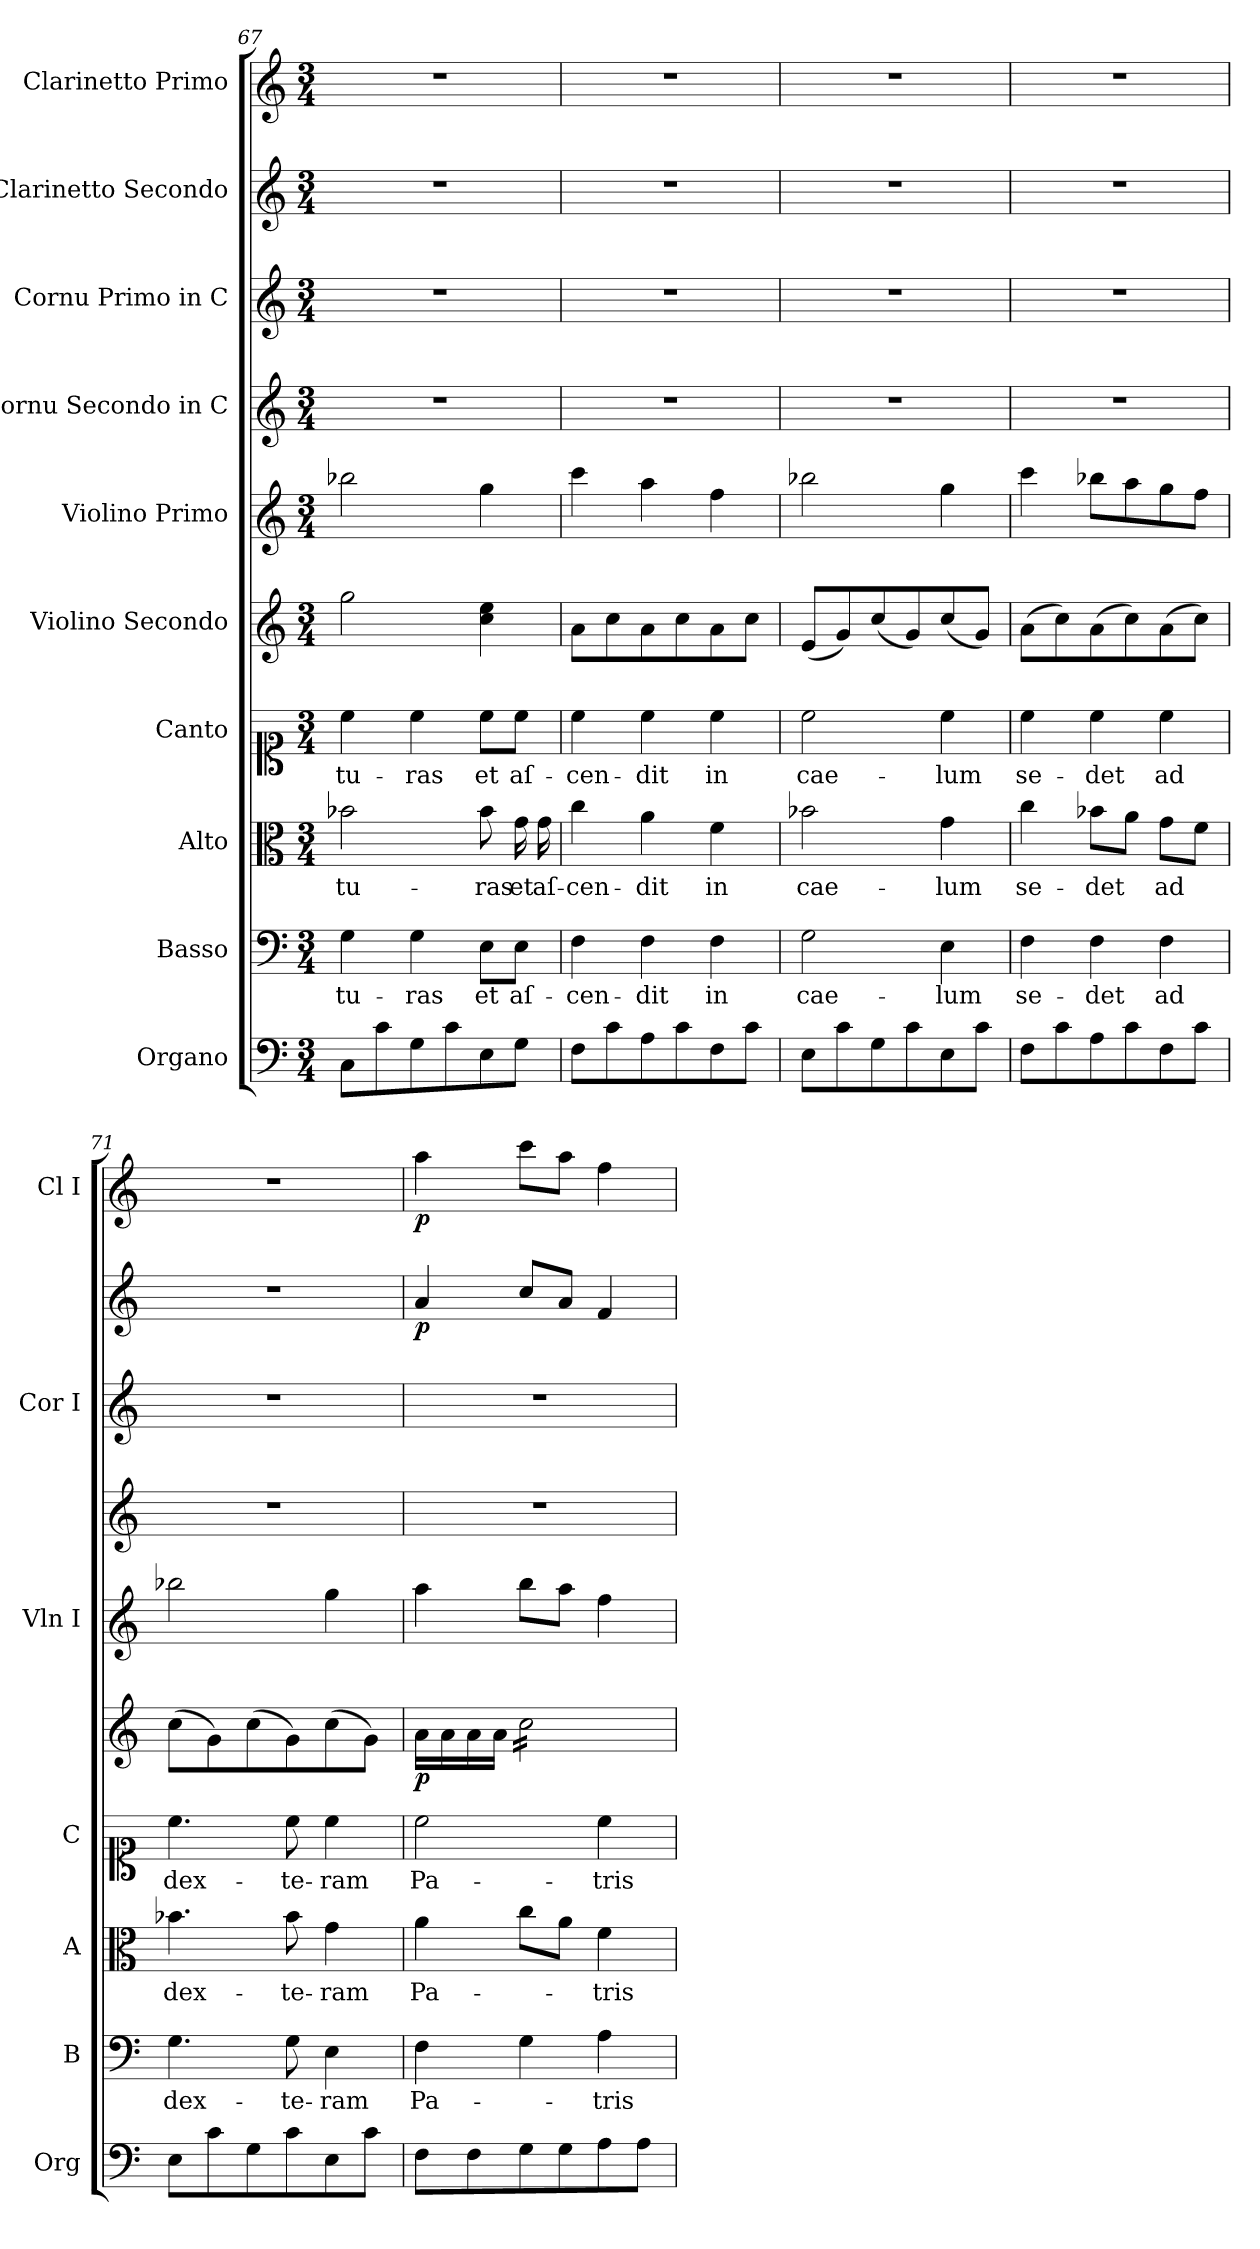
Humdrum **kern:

**kern	**kern	**text	**kern	**text	**kern	**text	**kern	**dynam	**kern	**kern	**kern	**kern	**dynam	**kern	**dynam
*part10	*part9	*part9	*part8	*part8	*part7	*part7	*part6	*part6	*part5	*part4	*part3	*part2	*part2	*part1	*part1
*staff10	*staff9	*staff9	*staff8	*staff8	*staff7	*staff7	*staff6	*staff6	*staff5	*staff4	*staff3	*staff2	*staff2	*staff1	*staff1
*I"Organo	*I"Basso	*	*I"Alto	*	*I"Canto	*	*I"Violino Secondo	*	*I"Violino Primo	*I"Cornu Secondo in C	*I"Cornu Primo in C	*I"Clarinetto Secondo	*	*I"Clarinetto Primo	*
*I'Org	*I'B	*	*I'A	*	*I'C	*	*	*	*I'Vln I	*	*I'Cor I	*	*	*I'Cl I	*
*clefF4	*clefF4	*	*clefC3	*	*clefC1	*	*clefG2	*	*clefG2	*clefG2	*clefG2	*clefG2	*	*clefG2	*
*k[]	*k[]	*	*k[]	*	*k[]	*	*k[]	*	*k[]	*k[]	*k[]	*k[]	*	*k[]	*
*C:	*C:	*	*C:	*	*C:	*	*C:	*	*C:	*C:	*C:	*C:	*	*C:	*
*M3/4	*M3/4	*	*M3/4	*	*M3/4	*	*M3/4	*	*M3/4	*M3/4	*M3/4	*M3/4	*	*M3/4	*
=67	=67	=67	=67	=67	=67	=67	=67	=67	=67	=67	=67	=67	=67	=67	=67
8CL	4G	-tu-	2b-X	-tu-	4cc	-tu-	2gg	.	2bb-X	2.r	2.r	2.r	.	2.r	.
8c	.	.	.	.	.	.	.	.	.	.	.	.	.	.	.
8G	4G	-ras	.	.	4cc	-ras	.	.	.	.	.	.	.	.	.
8c	.	.	.	.	.	.	.	.	.	.	.	.	.	.	.
8E	8E\L	et	8b-	-ras	8cc\L	et	4cc 4ee	.	4gg	.	.	.	.	.	.
8GJ	8E\J	aſ-	16g	et	8cc\J	aſ-	.	.	.	.	.	.	.	.	.
.	.	.	16g	aſ-	.	.	.	.	.	.	.	.	.	.	.
=68	=68	=68	=68	=68	=68	=68	=68	=68	=68	=68	=68	=68	=68	=68	=68
8FL	4F	-cen-	4cc	-cen-	4cc	-cen-	8aL	.	4ccc	2.r	2.r	2.r	.	2.r	.
8c	.	.	.	.	.	.	8cc	.	.	.	.	.	.	.	.
8A	4F	-dit	4a	-dit	4cc	-dit	8a	.	4aa	.	.	.	.	.	.
8c	.	.	.	.	.	.	8cc	.	.	.	.	.	.	.	.
8F	4F	in	4f	in	4cc	in	8a	.	4ff	.	.	.	.	.	.
8cJ	.	.	.	.	.	.	8ccJ	.	.	.	.	.	.	.	.
=69	=69	=69	=69	=69	=69	=69	=69	=69	=69	=69	=69	=69	=69	=69	=69
8EL	2G	cae-	2b-X	cae-	2cc	cae-	(<8eL	.	2bb-X	2.r	2.r	2.r	.	2.r	.
8c	.	.	.	.	.	.	8g)	.	.	.	.	.	.	.	.
8G	.	.	.	.	.	.	(<8cc	.	.	.	.	.	.	.	.
8c	.	.	.	.	.	.	8g)	.	.	.	.	.	.	.	.
8E	4E	-lum	4g	-lum	4cc	-lum	(<8cc	.	4gg	.	.	.	.	.	.
8cJ	.	.	.	.	.	.	8gJ)	.	.	.	.	.	.	.	.
=70	=70	=70	=70	=70	=70	=70	=70	=70	=70	=70	=70	=70	=70	=70	=70
8FL	4F	se-	4cc	se-	4cc	se-	(>8aL	.	4ccc	2.r	2.r	2.r	.	2.r	.
8c	.	.	.	.	.	.	8cc)	.	.	.	.	.	.	.	.
8A	4F	-det	8b-XL	-det	4cc	-det	(>8a	.	8bb-XL	.	.	.	.	.	.
8c	.	.	8aJ	.	.	.	8cc)	.	8aa	.	.	.	.	.	.
8F	4F	ad	8gL	ad	4cc	ad	(>8a	.	8gg	.	.	.	.	.	.
8cJ	.	.	8fJ	.	.	.	8ccJ)	.	8ffJ	.	.	.	.	.	.
=71	=71	=71	=71	=71	=71	=71	=71	=71	=71	=71	=71	=71	=71	=71	=71
8EL	4.G	dex-	4.b-X	dex-	4.cc	dex-	(>8cc\L	.	2bb-X	2.r	2.r	2.r	.	2.r	.
8c	.	.	.	.	.	.	8g)	.	.	.	.	.	.	.	.
8G	.	.	.	.	.	.	(>8cc	.	.	.	.	.	.	.	.
8c	8G	-te-	8b-	-te-	8cc	-te-	8g)	.	.	.	.	.	.	.	.
8E	4E	-ram	4g	-ram	4cc	-ram	(>8cc	.	4gg	.	.	.	.	.	.
8cJ	.	.	.	.	.	.	8gJ)	.	.	.	.	.	.	.	.
=72	=72	=72	=72	=72	=72	=72	=72	=72	=72	=72	=72	=72	=72	=72	=72
8FL	4F	Pa-	4a	Pa-	2cc	Pa-	16a\LL	p	4aa	2.r	2.r	4a	p	4aa	p
.	.	.	.	.	.	.	16a	.	.	.	.	.	.	.	.
8F	.	.	.	.	.	.	16a	.	.	.	.	.	.	.	.
.	.	.	.	.	.	.	16aJJ	.	.	.	.	.	.	.	.
*	*	*	*	*	*	*	*tremolo	*	*	*	*	*	*	*	*
8G	4G	.	8ccL	.	.	.	16ccLL	.	8bbL	.	.	8cc/L	.	8cccL	.
.	.	.	.	.	.	.	16cc	.	.	.	.	.	.	.	.
8G	.	.	8aJ	.	.	.	16cc	.	8aaJ	.	.	8aJ	.	8aaJ	.
.	.	.	.	.	.	.	16cc	.	.	.	.	.	.	.	.
8A	4A	-tris	4f	-tris	4cc	-tris	16cc	.	4ff	.	.	4f	.	4ff	.
.	.	.	.	.	.	.	16cc	.	.	.	.	.	.	.	.
8AJ	.	.	.	.	.	.	16cc	.	.	.	.	.	.	.	.
.	.	.	.	.	.	.	16ccJJ	.	.	.	.	.	.	.	.
*	*	*	*	*	*	*	*Xtremolo	*	*	*	*	*	*	*	*
=	=	=	=	=	=	=	=	=	=	=	=	=	=	=	=
*-	*-	*-	*-	*-	*-	*-	*-	*-	*-	*-	*-	*-	*-	*-	*-
